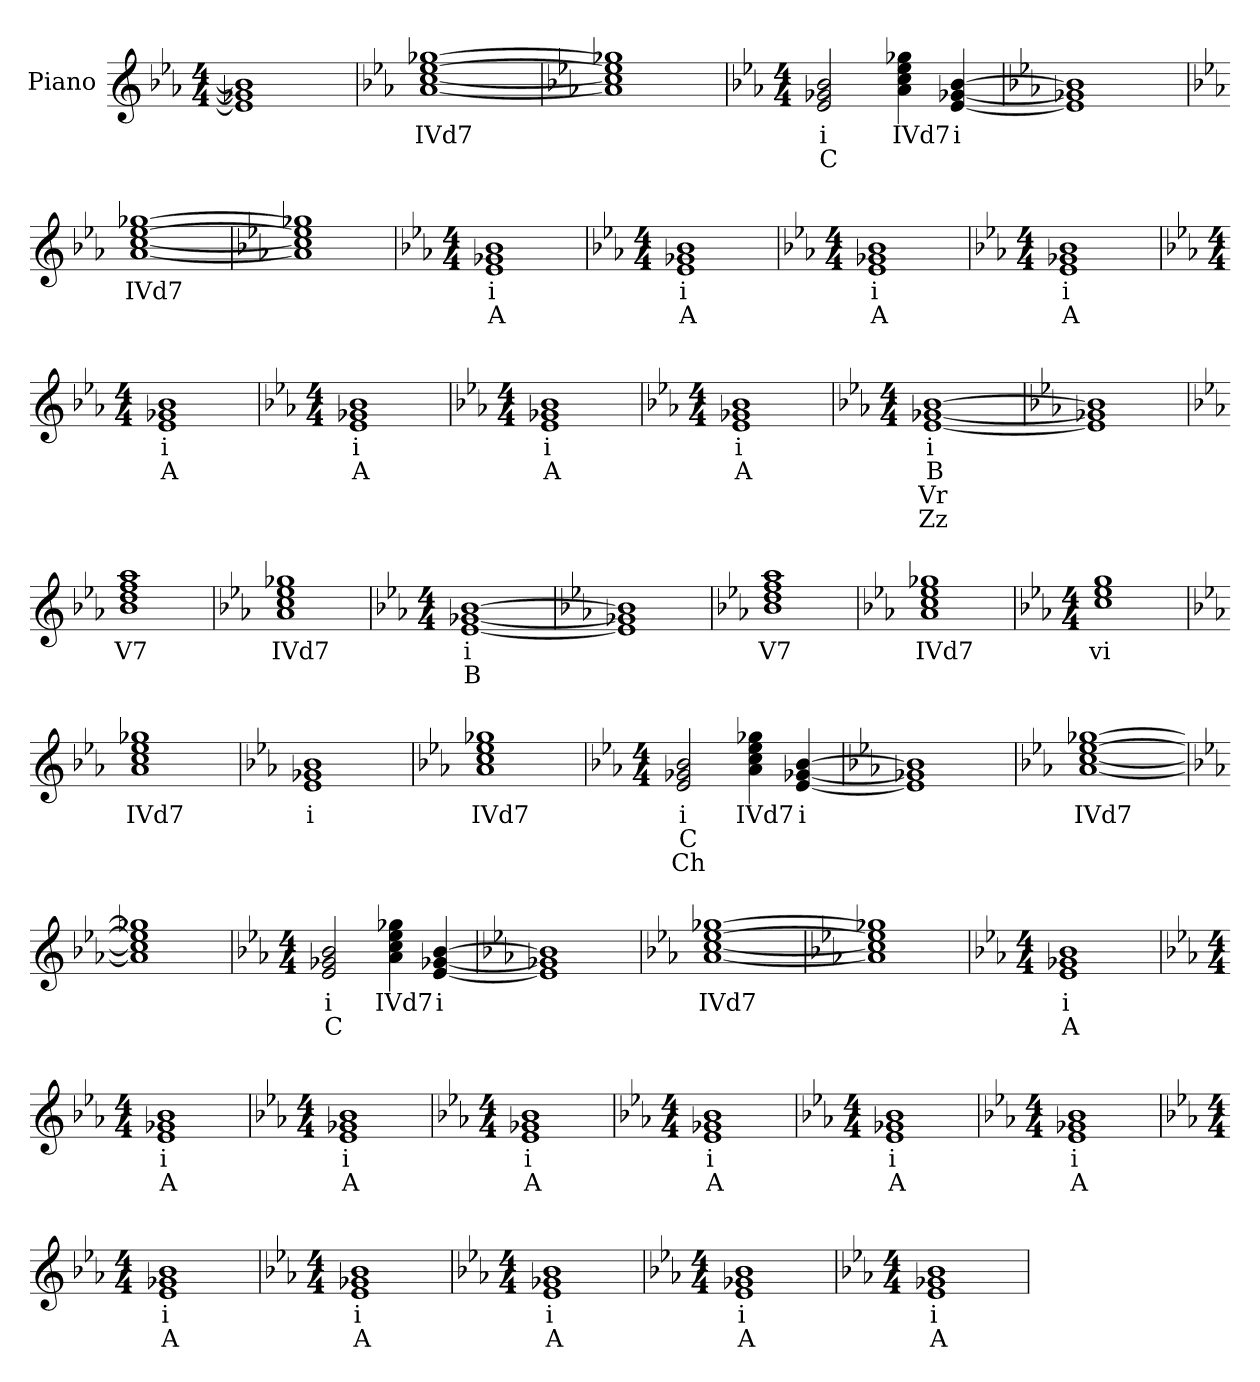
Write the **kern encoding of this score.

**kern	**text	**text	**text	**text
*part1	*part1	*part1	*part1	*part1
*staff1	*staff1	*staff1	*staff1	*staff1
*I"Piano	*	*	*	*
*I'Pno	*	*	*	*
*k[b-e-a-]	*	*	*	*
*E-:	*	*	*	*
*M4/4	*	*	*	*
=	=	=	=	=
1e-] 1g-X] 1b-]	.	.	.	.
=	=	=	=	=
*k[b-e-a-]	*	*	*	*
*E-:	*	*	*	*
[1a- [1cc [1ee- [1gg-X	IVd7	.	.	.
=	=	=	=	=
*k[b-e-a-]	*	*	*	*
*E-:	*	*	*	*
1a-] 1cc] 1ee-] 1gg-X]	.	.	.	.
=	=	=	=	=
*k[b-e-a-]	*	*	*	*
*E-:	*	*	*	*
*M4/4	*	*	*	*
2e- 2g-X 2b-	i	C	.	.
4a- 4cc 4ee- 4gg-X	IVd7	.	.	.
[4e- [4g-X [4b-	i	.	.	.
=	=	=	=	=
*k[b-e-a-]	*	*	*	*
*E-:	*	*	*	*
1e-] 1g-X] 1b-]	.	.	.	.
=	=	=	=	=
*k[b-e-a-]	*	*	*	*
*E-:	*	*	*	*
[1a- [1cc [1ee- [1gg-X	IVd7	.	.	.
=	=	=	=	=
*k[b-e-a-]	*	*	*	*
*E-:	*	*	*	*
1a-] 1cc] 1ee-] 1gg-X]	.	.	.	.
=	=	=	=	=
*k[b-e-a-]	*	*	*	*
*E-:	*	*	*	*
*M4/4	*	*	*	*
1e- 1g-X 1b-	i	A	.	.
=	=	=	=	=
*k[b-e-a-]	*	*	*	*
*E-:	*	*	*	*
*M4/4	*	*	*	*
1e- 1g-X 1b-	i	A	.	.
=	=	=	=	=
*k[b-e-a-]	*	*	*	*
*E-:	*	*	*	*
*M4/4	*	*	*	*
1e- 1g-X 1b-	i	A	.	.
=	=	=	=	=
*k[b-e-a-]	*	*	*	*
*E-:	*	*	*	*
*M4/4	*	*	*	*
1e- 1g-X 1b-	i	A	.	.
=	=	=	=	=
*k[b-e-a-]	*	*	*	*
*E-:	*	*	*	*
*M4/4	*	*	*	*
1e- 1g-X 1b-	i	A	.	.
=	=	=	=	=
*k[b-e-a-]	*	*	*	*
*E-:	*	*	*	*
*M4/4	*	*	*	*
1e- 1g-X 1b-	i	A	.	.
=	=	=	=	=
*k[b-e-a-]	*	*	*	*
*E-:	*	*	*	*
*M4/4	*	*	*	*
1e- 1g-X 1b-	i	A	.	.
=	=	=	=	=
*k[b-e-a-]	*	*	*	*
*E-:	*	*	*	*
*M4/4	*	*	*	*
1e- 1g-X 1b-	i	A	.	.
=	=	=	=	=
*k[b-e-a-]	*	*	*	*
*E-:	*	*	*	*
*M4/4	*	*	*	*
[1e- [1g-X [1b-	i	B	Vr	Zz
=	=	=	=	=
*k[b-e-a-]	*	*	*	*
*E-:	*	*	*	*
1e-] 1g-X] 1b-]	.	.	.	.
=	=	=	=	=
*k[b-e-a-]	*	*	*	*
*E-:	*	*	*	*
1b- 1dd 1ff 1aa-	V7	.	.	.
=	=	=	=	=
*k[b-e-a-]	*	*	*	*
*E-:	*	*	*	*
1a- 1cc 1ee- 1gg-X	IVd7	.	.	.
=	=	=	=	=
*k[b-e-a-]	*	*	*	*
*E-:	*	*	*	*
*M4/4	*	*	*	*
[1e- [1g-X [1b-	i	B	.	.
=	=	=	=	=
*k[b-e-a-]	*	*	*	*
*E-:	*	*	*	*
1e-] 1g-X] 1b-]	.	.	.	.
=	=	=	=	=
*k[b-e-a-]	*	*	*	*
*E-:	*	*	*	*
1b- 1dd 1ff 1aa-	V7	.	.	.
=	=	=	=	=
*k[b-e-a-]	*	*	*	*
*E-:	*	*	*	*
1a- 1cc 1ee- 1gg-X	IVd7	.	.	.
=	=	=	=	=
*k[b-e-a-]	*	*	*	*
*E-:	*	*	*	*
*M4/4	*	*	*	*
1cc 1ee- 1gg	vi	.	.	.
=	=	=	=	=
*k[b-e-a-]	*	*	*	*
*E-:	*	*	*	*
1a- 1cc 1ee- 1gg-X	IVd7	.	.	.
=	=	=	=	=
*k[b-e-a-]	*	*	*	*
*E-:	*	*	*	*
1e- 1g-X 1b-	i	.	.	.
=	=	=	=	=
*k[b-e-a-]	*	*	*	*
*E-:	*	*	*	*
1a- 1cc 1ee- 1gg-X	IVd7	.	.	.
=	=	=	=	=
*k[b-e-a-]	*	*	*	*
*E-:	*	*	*	*
*M4/4	*	*	*	*
2e- 2g-X 2b-	i	C	Ch	.
4a- 4cc 4ee- 4gg-X	IVd7	.	.	.
[4e- [4g-X [4b-	i	.	.	.
=	=	=	=	=
*k[b-e-a-]	*	*	*	*
*E-:	*	*	*	*
1e-] 1g-X] 1b-]	.	.	.	.
=	=	=	=	=
*k[b-e-a-]	*	*	*	*
*E-:	*	*	*	*
[1a- [1cc [1ee- [1gg-X	IVd7	.	.	.
=	=	=	=	=
*k[b-e-a-]	*	*	*	*
*E-:	*	*	*	*
1a-] 1cc] 1ee-] 1gg-X]	.	.	.	.
=	=	=	=	=
*k[b-e-a-]	*	*	*	*
*E-:	*	*	*	*
*M4/4	*	*	*	*
2e- 2g-X 2b-	i	C	.	.
4a- 4cc 4ee- 4gg-X	IVd7	.	.	.
[4e- [4g-X [4b-	i	.	.	.
=	=	=	=	=
*k[b-e-a-]	*	*	*	*
*E-:	*	*	*	*
1e-] 1g-X] 1b-]	.	.	.	.
=	=	=	=	=
*k[b-e-a-]	*	*	*	*
*E-:	*	*	*	*
[1a- [1cc [1ee- [1gg-X	IVd7	.	.	.
=	=	=	=	=
*k[b-e-a-]	*	*	*	*
*E-:	*	*	*	*
1a-] 1cc] 1ee-] 1gg-X]	.	.	.	.
=	=	=	=	=
*k[b-e-a-]	*	*	*	*
*E-:	*	*	*	*
*M4/4	*	*	*	*
1e- 1g-X 1b-	i	A	.	.
=	=	=	=	=
*k[b-e-a-]	*	*	*	*
*E-:	*	*	*	*
*M4/4	*	*	*	*
1e- 1g-X 1b-	i	A	.	.
=	=	=	=	=
*k[b-e-a-]	*	*	*	*
*E-:	*	*	*	*
*M4/4	*	*	*	*
1e- 1g-X 1b-	i	A	.	.
=	=	=	=	=
*k[b-e-a-]	*	*	*	*
*E-:	*	*	*	*
*M4/4	*	*	*	*
1e- 1g-X 1b-	i	A	.	.
=	=	=	=	=
*k[b-e-a-]	*	*	*	*
*E-:	*	*	*	*
*M4/4	*	*	*	*
1e- 1g-X 1b-	i	A	.	.
=	=	=	=	=
*k[b-e-a-]	*	*	*	*
*E-:	*	*	*	*
*M4/4	*	*	*	*
1e- 1g-X 1b-	i	A	.	.
=	=	=	=	=
*k[b-e-a-]	*	*	*	*
*E-:	*	*	*	*
*M4/4	*	*	*	*
1e- 1g-X 1b-	i	A	.	.
=	=	=	=	=
*k[b-e-a-]	*	*	*	*
*E-:	*	*	*	*
*M4/4	*	*	*	*
1e- 1g-X 1b-	i	A	.	.
=	=	=	=	=
*k[b-e-a-]	*	*	*	*
*E-:	*	*	*	*
*M4/4	*	*	*	*
1e- 1g-X 1b-	i	A	.	.
=	=	=	=	=
*k[b-e-a-]	*	*	*	*
*E-:	*	*	*	*
*M4/4	*	*	*	*
1e- 1g-X 1b-	i	A	.	.
=	=	=	=	=
*k[b-e-a-]	*	*	*	*
*E-:	*	*	*	*
*M4/4	*	*	*	*
1e- 1g-X 1b-	i	A	.	.
=	=	=	=	=
*k[b-e-a-]	*	*	*	*
*E-:	*	*	*	*
*M4/4	*	*	*	*
1e- 1g-X 1b-	i	A	.	.
=	=	=	=	=
*-	*-	*-	*-	*-
